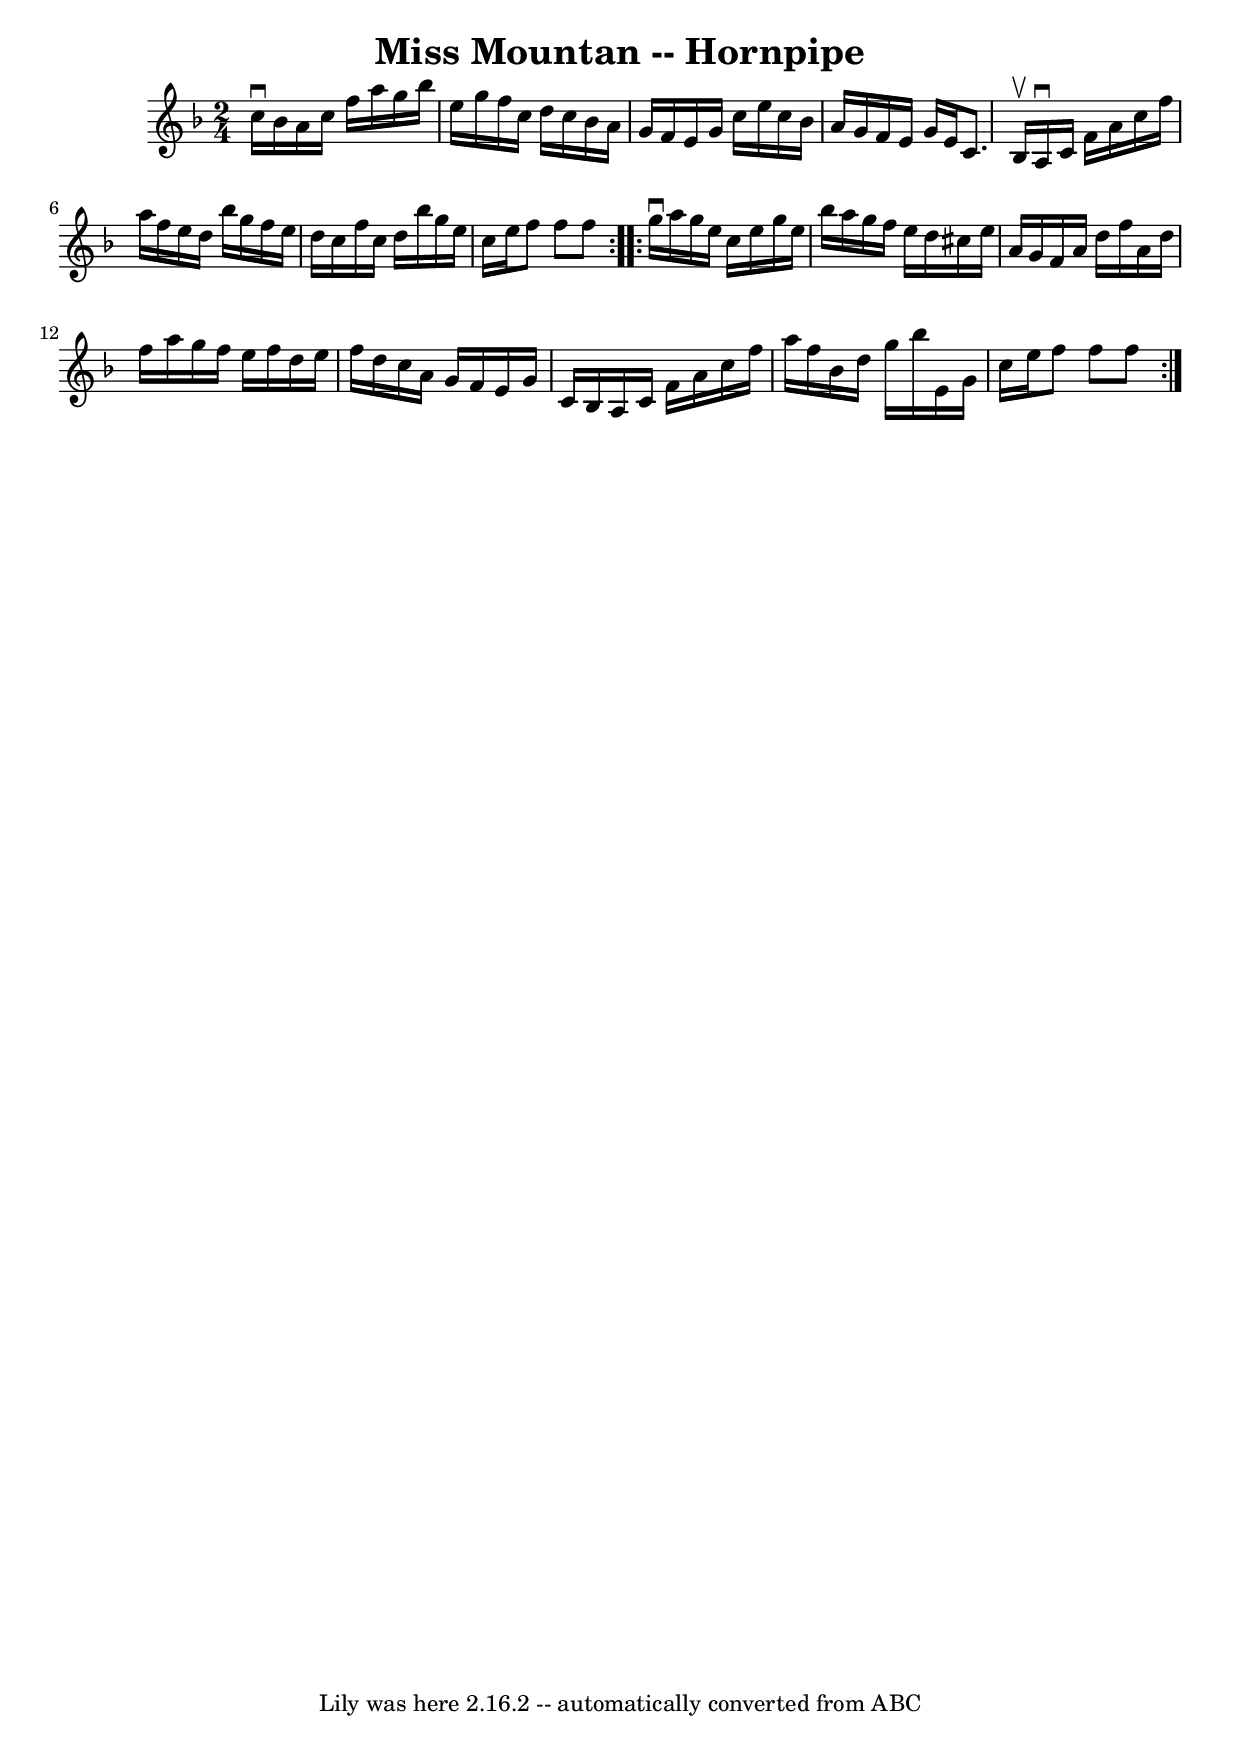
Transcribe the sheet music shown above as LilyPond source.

\version "2.16.2"
\include "Mammoth.ily"
\header {
	%% book = "Cole's 1000 Fiddle Tunes"
	crossRefNumber = "1"
	footnotes = ""
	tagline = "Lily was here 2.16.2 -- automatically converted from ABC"
	title = "Miss Mountan -- Hornpipe"
}
voicedefault =  {


\repeat volta 2 {
\time 2/4 
\key f \major c''16^\downbow bes'16  |
 a'16 c''16    
f''16 a''16 g''16 bes''16 e''16 g''16  |
 f''16 c''16 
 d''16 c''16 bes'16 a'16 g'16 f'16  |
 e'16 g'16    
c''16 e''16 c''16 bes'16 a'16 g'16  |
 f'16 e'16    
g'16 e'16 c'8. bes16^\upbow |
 a16^\downbow c'16 f'16 
 a'16 c''16 f''16 a''16 f''16  |
 e''16 d''16    
bes''16 g''16 f''16 e''16 d''16 c''16  |
 f''16 c''16 
 d''16 bes''16 g''16 e''16 c''16 e''16  |
 f''8    
f''8 f''8  }     \repeat volta 2 { g''16^\downbow a''16  |
   
g''16 e''16 c''16 e''16 g''16 e''16 bes''16 a''16  
|
 g''16 f''16 e''16 d''16 cis''16 e''16 a'16 g'16 
 |
 f'16 a'16 d''16 f''16 a'16 d''16 f''16 a''16  
|
 g''16 f''16 e''16 f''16 d''16 e''16 f''16 d''16 
 |
 c''16 a'16 g'16 f'16 e'16 g'16 c'16 bes16  
|
 a16 c'16 f'16 a'16 c''16 f''16 a''16 f''16  
|
 bes'16 d''16 g''16 bes''16 e'16 g'16 c''16    
e''16  |
 f''8 f''8 f''8  }   
}

\score{
    <<

	\context Staff="default"
	{
	    \voicedefault 
	}

    >>
	\layout {
	}
	\midi {}
}
